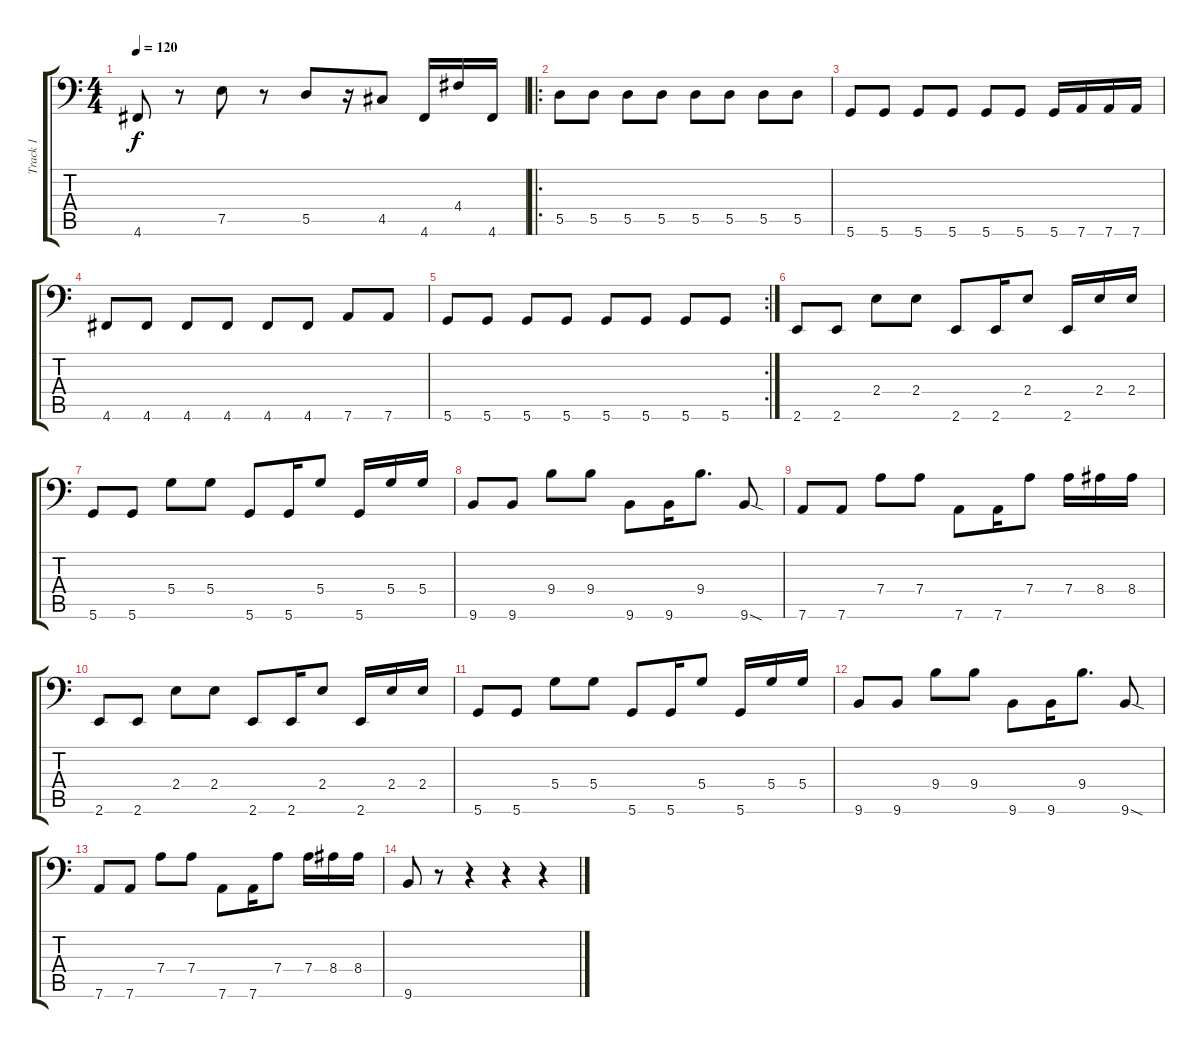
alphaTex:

\track ("Track 1" "Track 1") {instrument electricbasspick}
\staff {score tabs}
\tuning (E3 B2 G2 D2 A1 D1) {hide}
\ts (4 4)
\tempo 120
\clef f4
\ks c
4.6.8{dy f} r.8 7.5.8 r.8 5.5.8 r.16 4.5.8 4.6.16 4.4.16 4.6.16 |
\ro
5.5.8 5.5.8 5.5.8 5.5.8 5.5.8 5.5.8 5.5.8 5.5.8 |
5.6.8 5.6.8 5.6.8 5.6.8 5.6.8 5.6.8 5.6.16 7.6.16 7.6.16 7.6.16 |
4.6.8 4.6.8 4.6.8 4.6.8 4.6.8 4.6.8 7.6.8 7.6.8 |
\rc 2
5.6.8 5.6.8 5.6.8 5.6.8 5.6.8 5.6.8 5.6.8 5.6.8 |
2.6.8 2.6.8 2.4.8 2.4.8 2.6.8 2.6.16 2.4.8 2.6.16 2.4.16 2.4.16 |
5.6.8 5.6.8 5.4.8 5.4.8 5.6.8 5.6.16 5.4.8 5.6.16 5.4.16 5.4.16 |
9.6.8 9.6.8 9.4.8 9.4.8 9.6.8 9.6.16 9.4.8{d} 9.6{sod}.8 |
7.6.8 7.6.8 7.4.8 7.4.8 7.6.8 7.6.16 7.4.8 7.4.16 8.4.16 8.4.16 |
2.6.8 2.6.8 2.4.8 2.4.8 2.6.8 2.6.16 2.4.8 2.6.16 2.4.16 2.4.16 |
5.6.8 5.6.8 5.4.8 5.4.8 5.6.8 5.6.16 5.4.8 5.6.16 5.4.16 5.4.16 |
9.6.8 9.6.8 9.4.8 9.4.8 9.6.8 9.6.16 9.4.8{d} 9.6{sod}.8 |
7.6.8 7.6.8 7.4.8 7.4.8 7.6.8 7.6.16 7.4.8 7.4.16 8.4.16 8.4.16 |
9.6.8 r.8 r.4 r.4 r.4
